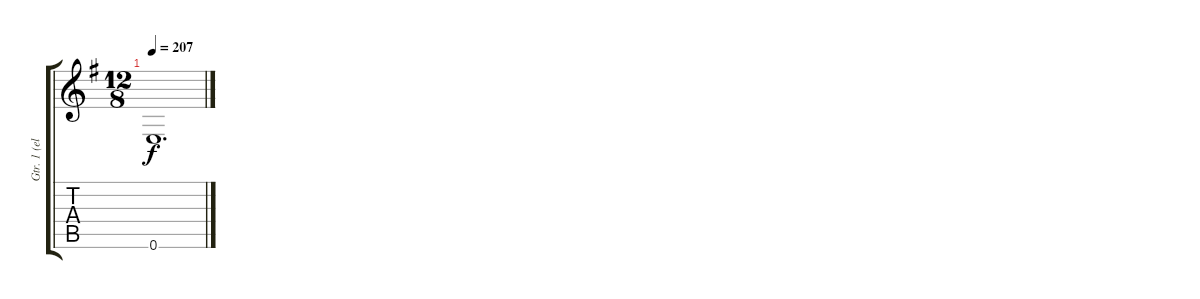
\track ("Gtr. 1 (elec.)" "Gtr. 1 (el") {instrument overdrivenguitar}
\staff {score tabs}
\tuning (E4 B3 G3 D3 A2 E2) {hide}
\ts (12 8)
\tempo 207
\clef g2
\ks g
0.6{t}.1{d dy f}
